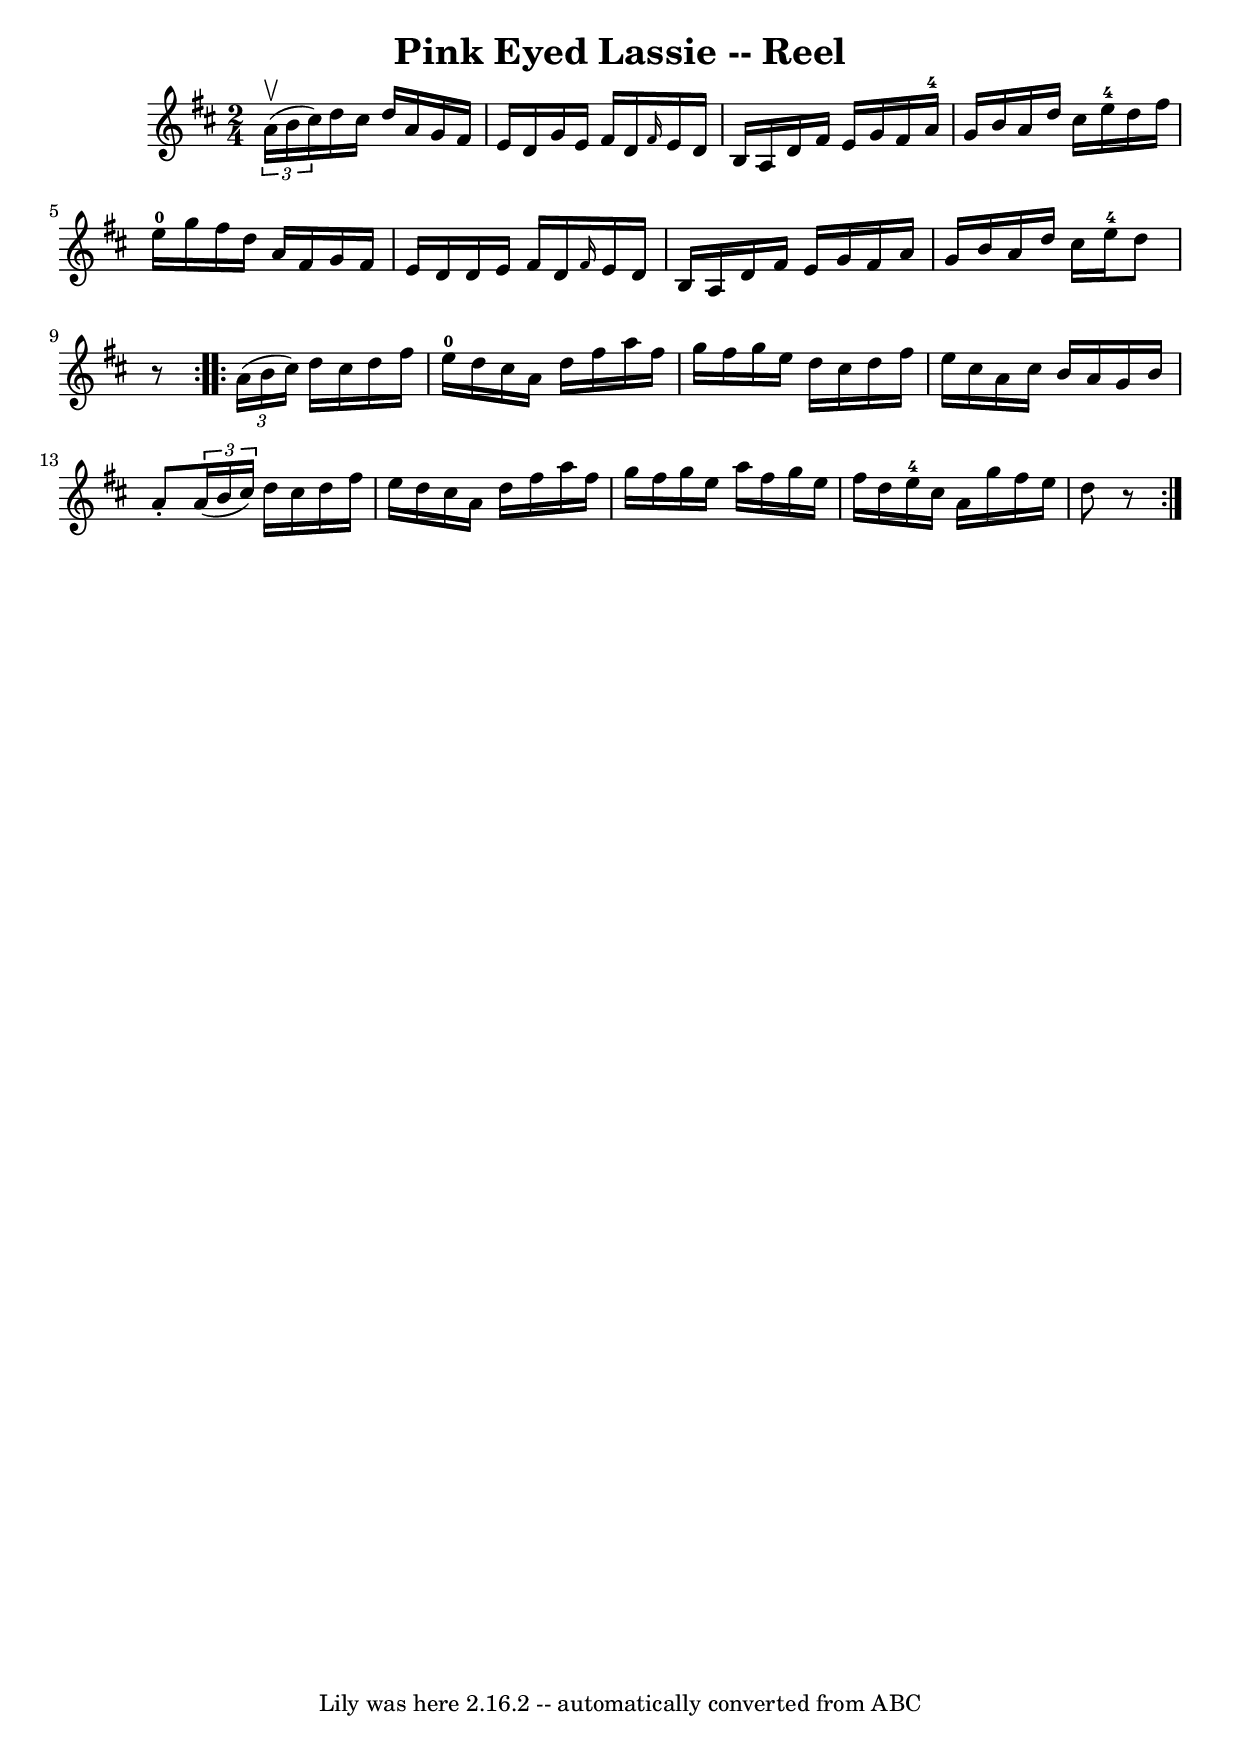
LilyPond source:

\version "2.16.2"
\include "Mammoth.ily"
\header {
  %% book = "Ryan's Mammoth Collection"
  crossRefNumber = "1"
  footnotes = "\\\\320"
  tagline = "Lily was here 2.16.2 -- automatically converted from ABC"
  title = "Pink Eyed Lassie -- Reel"

}
voicedefault =  {



  \repeat volta 2 {

    \time 2/4 
    \key d \major   \times 2/3 { a'16^\upbow(b'16 cis''16) 
			       } 
    |
    d''16 cis''16 d''16 a'16 g'16 fis'16 e'16    
    d'16    |
    g'16 e'16 fis'16 d'16  \grace { fis'16  
				  } e'16 
    d'16 b16 a16    |
    d'16 fis'16 e'16 g'16 fis'16    
    a'16-4 g'16 b'16    |
    a'16 d''16 cis''16 e''16-4   
    d''16 fis''16 e''16-0 g''16    |
    fis''16 d''16 a'16 
    fis'16 g'16 fis'16 e'16 d'16    |
    d'16 e'16    
    fis'16 d'16  \grace { fis'16  
			} e'16 d'16 b16 a16    |
    
    d'16 fis'16 e'16 g'16 fis'16 a'16 g'16 b'16    |
    
    a'16 d''16 cis''16 e''16-4 d''8    r8   
  }     
  \repeat volta 2 {
    
    \times 2/3 { a'16 (b'16 cis''16) 
	       } |
    d''16 cis''16    
    d''16 fis''16 e''16-0 d''16 cis''16 a'16    |
    d''16 
    fis''16 a''16 fis''16 g''16 fis''16 g''16 e''16    
    |
    d''16 cis''16 d''16 fis''16 e''16 cis''16 a'16    
    cis''16    |
    b'16 a'16 g'16 b'16 a'8 -.   \times 2/3 {   
      a'16 (b'16 cis''16) 
    }   |
    d''16 cis''16 d''16    
    fis''16 e''16 d''16 cis''16 a'16    |
    d''16 fis''16    
    a''16 fis''16 g''16 fis''16 g''16 e''16    |
    a''16    
    fis''16 g''16 e''16 fis''16 d''16 e''16-4 cis''16    
    |
    a'16 g''16 fis''16 e''16 d''8    r8   
  }   

}

\score{
  <<

    \context Staff="default"
    {
      \voicedefault 
      
    }

  >>
  \layout {
    
  }
  \midi {
  }

}
